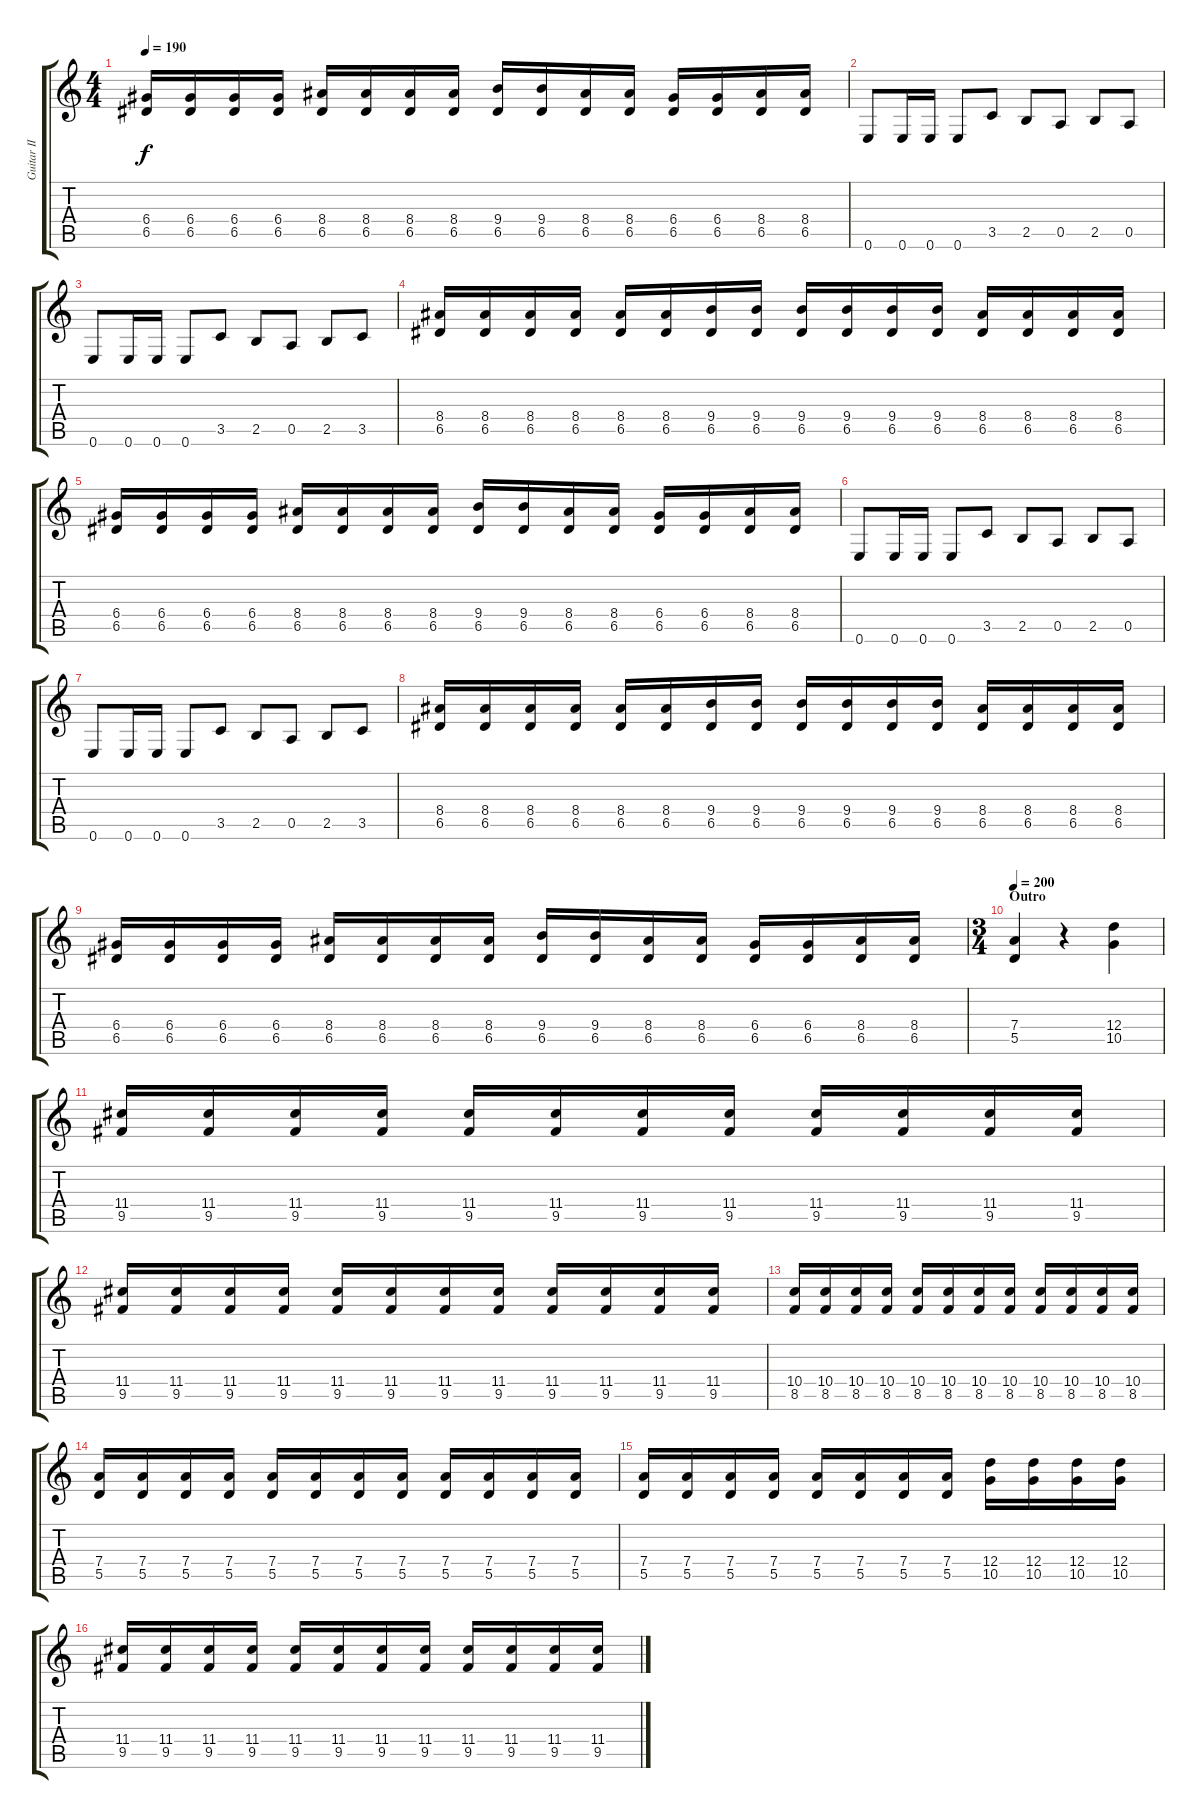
\track ("Guitar II" "Guitar II") {instrument distortionguitar}
\staff {score tabs}
\tuning (E4 B3 G3 D3 A2 E2) {hide}
\ts (4 4)
\tempo 190
\clef g2
\ks c
(6.4 6.5).16{dy f} (6.4 6.5).16 (6.4 6.5).16 (6.4 6.5).16 (8.4 6.5).16 (8.4 6.5).16 (8.4 6.5).16 (8.4 6.5).16 (9.4 6.5).16 (9.4 6.5).16 (8.4 6.5).16 (8.4 6.5).16 (6.4 6.5).16 (6.4 6.5).16 (8.4 6.5).16 (8.4 6.5).16 |
0.6.8 0.6.16 0.6.16 0.6.8 3.5.8 2.5.8 0.5.8 2.5.8 0.5.8 |
0.6.8 0.6.16 0.6.16 0.6.8 3.5.8 2.5.8 0.5.8 2.5.8 3.5.8 |
(8.4 6.5).16 (8.4 6.5).16 (8.4 6.5).16 (8.4 6.5).16 (8.4 6.5).16 (8.4 6.5).16 (9.4 6.5).16 (9.4 6.5).16 (9.4 6.5).16 (9.4 6.5).16 (9.4 6.5).16 (9.4 6.5).16 (8.4 6.5).16 (8.4 6.5).16 (8.4 6.5).16 (8.4 6.5).16 |
(6.4 6.5).16 (6.4 6.5).16 (6.4 6.5).16 (6.4 6.5).16 (8.4 6.5).16 (8.4 6.5).16 (8.4 6.5).16 (8.4 6.5).16 (9.4 6.5).16 (9.4 6.5).16 (8.4 6.5).16 (8.4 6.5).16 (6.4 6.5).16 (6.4 6.5).16 (8.4 6.5).16 (8.4 6.5).16 |
0.6.8 0.6.16 0.6.16 0.6.8 3.5.8 2.5.8 0.5.8 2.5.8 0.5.8 |
0.6.8 0.6.16 0.6.16 0.6.8 3.5.8 2.5.8 0.5.8 2.5.8 3.5.8 |
(8.4 6.5).16 (8.4 6.5).16 (8.4 6.5).16 (8.4 6.5).16 (8.4 6.5).16 (8.4 6.5).16 (9.4 6.5).16 (9.4 6.5).16 (9.4 6.5).16 (9.4 6.5).16 (9.4 6.5).16 (9.4 6.5).16 (8.4 6.5).16 (8.4 6.5).16 (8.4 6.5).16 (8.4 6.5).16 |
(6.4 6.5).16 (6.4 6.5).16 (6.4 6.5).16 (6.4 6.5).16 (8.4 6.5).16 (8.4 6.5).16 (8.4 6.5).16 (8.4 6.5).16 (9.4 6.5).16 (9.4 6.5).16 (8.4 6.5).16 (8.4 6.5).16 (6.4 6.5).16 (6.4 6.5).16 (8.4 6.5).16 (8.4 6.5).16 |
\ts (3 4)
\section ("" "Outro")
\tempo 200
(7.4 5.5).4 r.4 (12.4 10.5).4 |
(11.4 9.5).16 (11.4 9.5).16 (11.4 9.5).16 (11.4 9.5).16 (11.4 9.5).16 (11.4 9.5).16 (11.4 9.5).16 (11.4 9.5).16 (11.4 9.5).16 (11.4 9.5).16 (11.4 9.5).16 (11.4 9.5).16 |
(11.4 9.5).16 (11.4 9.5).16 (11.4 9.5).16 (11.4 9.5).16 (11.4 9.5).16 (11.4 9.5).16 (11.4 9.5).16 (11.4 9.5).16 (11.4 9.5).16 (11.4 9.5).16 (11.4 9.5).16 (11.4 9.5).16 |
(10.4 8.5).16 (10.4 8.5).16 (10.4 8.5).16 (10.4 8.5).16 (10.4 8.5).16 (10.4 8.5).16 (10.4 8.5).16 (10.4 8.5).16 (10.4 8.5).16 (10.4 8.5).16 (10.4 8.5).16 (10.4 8.5).16 |
(7.4 5.5).16 (7.4 5.5).16 (7.4 5.5).16 (7.4 5.5).16 (7.4 5.5).16 (7.4 5.5).16 (7.4 5.5).16 (7.4 5.5).16 (7.4 5.5).16 (7.4 5.5).16 (7.4 5.5).16 (7.4 5.5).16 |
(7.4 5.5).16 (7.4 5.5).16 (7.4 5.5).16 (7.4 5.5).16 (7.4 5.5).16 (7.4 5.5).16 (7.4 5.5).16 (7.4 5.5).16 (12.4 10.5).16 (12.4 10.5).16 (12.4 10.5).16 (12.4 10.5).16 |
(11.4 9.5).16 (11.4 9.5).16 (11.4 9.5).16 (11.4 9.5).16 (11.4 9.5).16 (11.4 9.5).16 (11.4 9.5).16 (11.4 9.5).16 (11.4 9.5).16 (11.4 9.5).16 (11.4 9.5).16 (11.4 9.5).16
